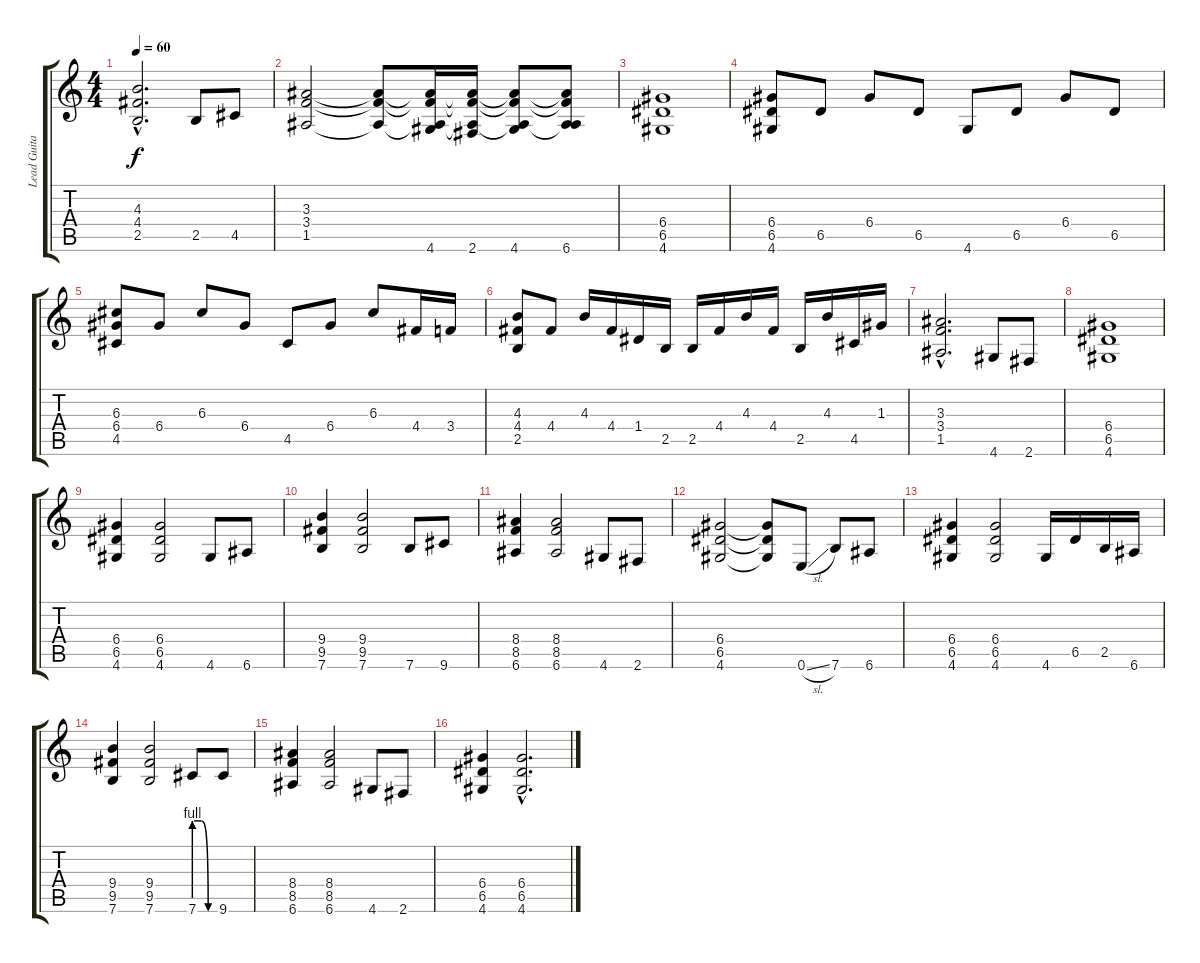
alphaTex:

\track ("Lead Guitar" "Lead Guita") {instrument distortionguitar}
\staff {score tabs}
\tuning (E4 B3 G3 D3 A2 E2) {hide}
\ts (4 4)
\tempo 60
\clef g2
\ks c
(4.3{hac} 4.4{hac} 2.5{hac}).2{d dy f} 2.5.8 4.5.8 |
(3.3 3.4 1.5).2 (3.3{t} 3.4{t} 1.5{t}).8 (3.3{t} 3.4{t} 1.5{t} 4.6).16 (3.3{t} 3.4{t} 1.5{t} 2.6).16 (3.3{t} 3.4{t} 1.5{t} 4.6).8 (3.3{t} 3.4{t} 1.5{t} 6.6).8 |
(6.4 6.5 4.6).1 |
(6.4 6.5 4.6).8 6.5.8 6.4.8 6.5.8 4.6.8 6.5.8 6.4.8 6.5.8 |
(6.3 6.4 4.5).8 6.4.8 6.3.8 6.4.8 4.5.8 6.4.8 6.3.8 4.4.16 3.4.16 |
(4.3 4.4 2.5).8 4.4.8 4.3.16 4.4.16 1.4.16 2.5.16 2.5.16 4.4.16 4.3.16 4.4.16 2.5.16 4.3.16 4.5.16 1.3.16 |
(3.3{hac} 3.4{hac} 1.5{hac}).2{d} 4.6.8 2.6.8 |
(6.4 6.5 4.6).1 |
(6.4 6.5 4.6).4 (6.4 6.5 4.6).2 4.6.8 6.6.8 |
(9.4 9.5 7.6).4 (9.4 9.5 7.6).2 7.6.8 9.6.8 |
(8.4 8.5 6.6).4 (8.4 8.5 6.6).2 4.6.8 2.6.8 |
(6.4 6.5 4.6).2 (6.4{t} 6.5{t} 4.6{t}).8 0.6{sl}.8 7.6.8 6.6.8 |
(6.4 6.5 4.6).4{volume 15 instrument electricguitarjazz} (6.4 6.5 4.6).2 4.6.16 6.5.16 2.5.16 6.6.16 |
(9.4 9.5 7.6).4 (9.4 9.5 7.6).2 7.6{be (custom 0 4 20 4 40 0 60 0)}.8 9.6.8 |
(8.4 8.5 6.6).4 (8.4 8.5 6.6).2 4.6.8 2.6.8 |
(6.4 6.5 4.6).4 (6.4{hac} 6.5{hac} 4.6{hac}).2{d}
